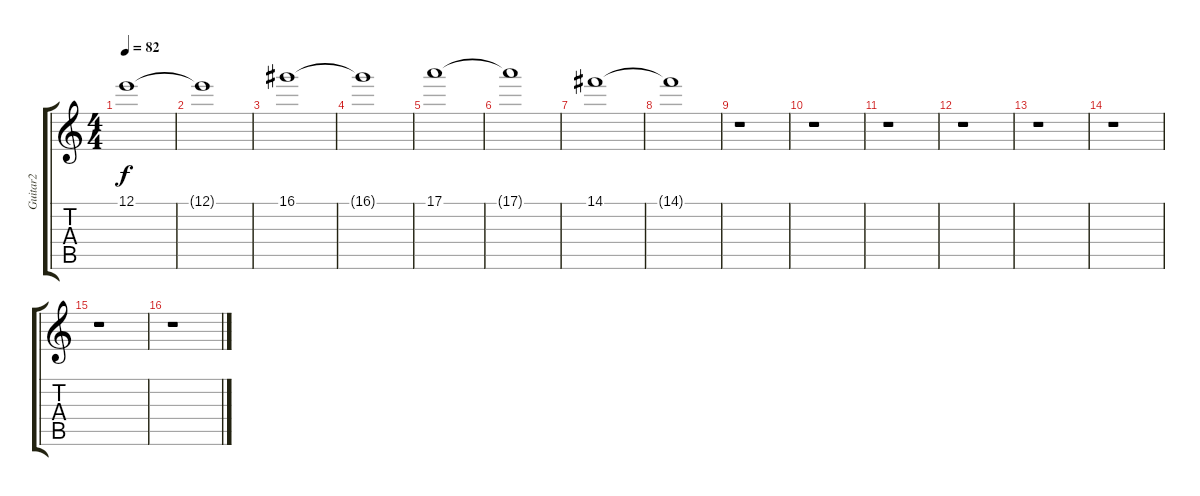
\track ("Guitar2" "Guitar2") {instrument overdrivenguitar}
\staff {score tabs}
\tuning (E4 B3 G3 D3 A2 E2) {hide}
\ts (4 4)
\tempo 82
\clef g2
\ks c
12.1.1{dy f} |
12.1{t}.1 |
16.1.1 |
16.1{t}.1 |
17.1.1 |
17.1{t}.1 |
14.1.1 |
14.1{t}.1 |
r.1 |
r.1 |
r.1 |
r.1 |
r.1 |
r.1 |
r.1 |
r.1
